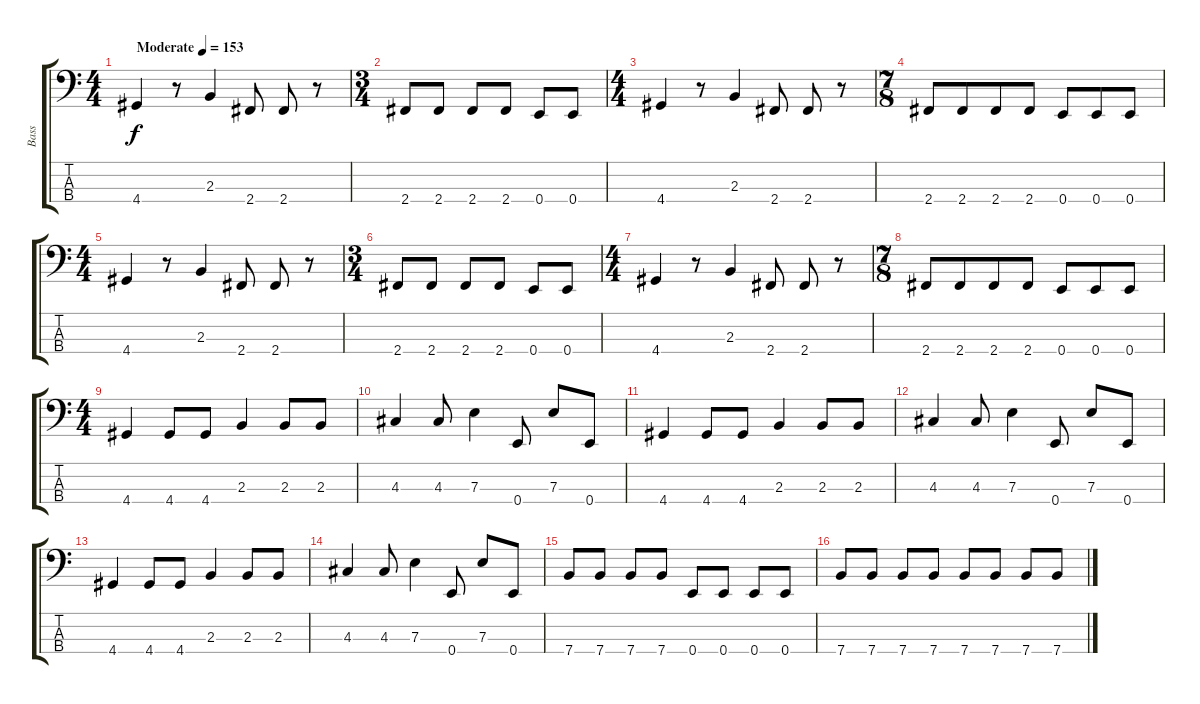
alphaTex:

\track ("Bass" "Bass") {instrument electricbassfinger}
\staff {score tabs}
\tuning (G2 D2 A1 E1) {hide}
\ts (4 4)
\tempo (153 "Moderate")
\clef f4
\ks c
4.4.4{dy f instrument electricbassfinger} r.8 2.3.4 2.4.8 2.4.8 r.8 |
\ts (3 4)
2.4.8 2.4.8 2.4.8 2.4.8 0.4.8 0.4.8 |
\ts (4 4)
4.4.4 r.8 2.3.4 2.4.8 2.4.8 r.8 |
\ts (7 8)
2.4.8 2.4.8 2.4.8 2.4.8 0.4.8 0.4.8 0.4.8 |
\ts (4 4)
4.4.4 r.8 2.3.4 2.4.8 2.4.8 r.8 |
\ts (3 4)
2.4.8 2.4.8 2.4.8 2.4.8 0.4.8 0.4.8 |
\ts (4 4)
4.4.4 r.8 2.3.4 2.4.8 2.4.8 r.8 |
\ts (7 8)
2.4.8 2.4.8 2.4.8 2.4.8 0.4.8 0.4.8 0.4.8 |
\ts (4 4)
4.4.4 4.4.8 4.4.8 2.3.4 2.3.8 2.3.8 |
4.3.4 4.3.8 7.3.4 0.4.8 7.3.8 0.4.8 |
4.4.4 4.4.8 4.4.8 2.3.4 2.3.8 2.3.8 |
4.3.4 4.3.8 7.3.4 0.4.8 7.3.8 0.4.8 |
4.4.4 4.4.8 4.4.8 2.3.4 2.3.8 2.3.8 |
4.3.4 4.3.8 7.3.4 0.4.8 7.3.8 0.4.8 |
7.4.8 7.4.8 7.4.8 7.4.8 0.4.8 0.4.8 0.4.8 0.4.8 |
7.4.8 7.4.8 7.4.8 7.4.8 7.4.8 7.4.8 7.4.8 7.4.8
